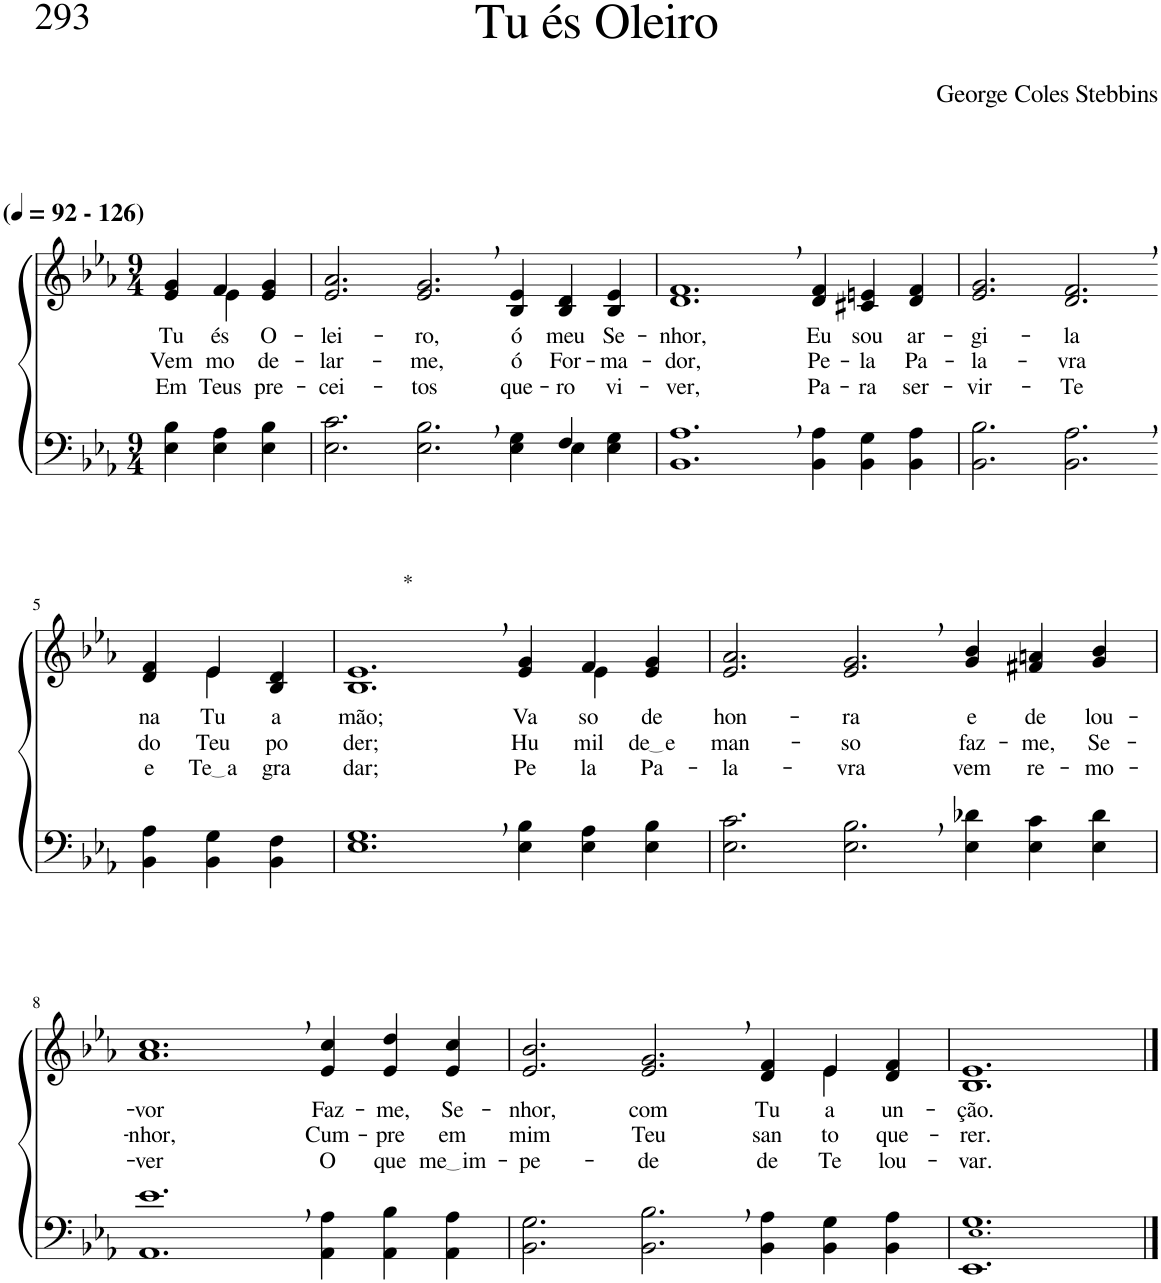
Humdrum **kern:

**kern	**kern	**text	**text	**text
*part2	*part1	*part1	*part1	*part1
*staff2	*staff1	*staff1	*staff1	*staff1
*I"Parte III e IV	*I"Parte I e II	*	*	*
*clefF4	*clefG2	*	*	*
*k[b-e-a-]	*k[b-e-a-]	*	*	*
*M9/4	*M9/4	*	*	*
*MM92	*MM92	*	*	*
=1	=1	=1	=1	=1
!	!LO:TX:a:B:t=(	!	!	!
!	!LO:TX:a:B:t=- 126)	!	!	!
!	!	!LO:LY:b	!LO:LY:b	!LO:LY:b
*	*^	*	*	*
4E-\ 4B-\	4e-/ 4g/	4ryy	Tu	Vem	Em
!	!	!	!LO:LY:b	!LO:LY:b	!LO:LY:b
4E-\ 4A-\	4f/	4e-\	és	mo-	Teus
!	!	!	!LO:LY:b	!LO:LY:b	!LO:LY:b
4E-\ 4B-\	4e-/ 4g/	4ryy	O-	-de-	pre-
=2	=2	=2	=2	=2	=2
*^	*	*	*	*	*
!	!	!	!	!LO:LY:b	!LO:LY:b	!LO:LY:b
*	*	*v	*v	*	*	*
2.E-\ 2.c\	1..ryy	2.e-/ 2.a-/	-lei-	-lar-	-cei-
!	!	!	!LO:LY:b	!LO:LY:b	!LO:LY:b
2.E-\, 2.B-\,	.	2.e-/, 2.g/,	-ro,	-me,	-tos
!	!	!	!LO:LY:b	!LO:LY:b	!LO:LY:b
4E-\ 4G\	.	4B-/ 4e-/	ó	ó	que-
!	!	!	!LO:LY:b	!LO:LY:b	!LO:LY:b
4E-\	4F/	4B-/ 4d/	meu	For-	-ro
!	!	!	!LO:LY:b	!LO:LY:b	!LO:LY:b
4E-\ 4G\	4ryy	4B-/ 4e-/	Se-	-ma-	vi-
=3	=3	=3	=3	=3	=3
!	!	!	!LO:LY:b	!LO:LY:b	!LO:LY:b
*v	*v	*	*	*	*
1.BB-, 1.A-,	1.d, 1.f,	-nhor,	-dor,	-ver,
!	!	!LO:LY:b	!LO:LY:b	!LO:LY:b
4BB-\ 4A-\	4d/ 4f/	Eu	Pe-	Pa-
!	!	!LO:LY:b	!LO:LY:b	!LO:LY:b
4BB-\ 4G\	4c#X/ 4en/	sou	-la	-ra
!	!	!LO:LY:b	!LO:LY:b	!LO:LY:b
4BB-\ 4A-\	4d/ 4f/	ar-	Pa-	ser-
=4	=4	=4	=4	=4
!	!	!LO:LY:b	!LO:LY:b	!LO:LY:b
2.BB-\ 2.B-\	2.e-/ 2.g/	-gi-	-la-	-vir-
!	!	!LO:LY:b	!LO:LY:b	!LO:LY:b
2.BB-\, 2.A-\,	2.d/, 2.f/,	-la	-vra	-Te
!!LO:LB:g=z
=5-	=5-	=5-	=5-	=5-
*	*^	*	*	*
!	!	!	!LO:LY:b	!LO:LY:b	!LO:LY:b
4BB-\ 4A-\	4ryy	4d/ 4f/	-na	do	e
!	!	!	!LO:LY:b	!LO:LY:b	!LO:LY:b
4BB-\ 4G\	4e-\	4e-/	Tu-	Teu	Te a
!	!	!	!LO:LY:b	!LO:LY:b	!LO:LY:b
4BB-\ 4F\	4ryy	4B-/ 4d/	a	po-	-gra-
=6	=6	=6	=6	=6	=6
!	!LO:TX:a:t=*	!	!	!	!
!	!	!	!LO:LY:b	!LO:LY:b	!LO:LY:b
1.E-, 1.G,	1.B-, 1.e-,	1..ryy	-mão;	-der;	-dar;
!	!	!	!LO:LY:b	!LO:LY:b	!LO:LY:b
4E-\ 4B-\	4e-/ 4g/	.	Va-	Hu-	Pe-
!	!	!	!LO:LY:b	!LO:LY:b	!LO:LY:b
4E-\ 4A-\	4f/	4e-\	-so	mil-	-la
!	!	!	!LO:LY:b	!LO:LY:b	!LO:LY:b
4E-\ 4B-\	4e-/ 4g/	4ryy	de	de e	-Pa-
=7	=7	=7	=7	=7	=7
!	!	!	!LO:LY:b	!LO:LY:b	!LO:LY:b
*	*v	*v	*	*	*
2.E-\ 2.c\	2.e-/ 2.a-/	hon-	man-	-la-
!	!	!LO:LY:b	!LO:LY:b	!LO:LY:b
2.E-\, 2.B-\,	2.e-/, 2.g/,	-ra	-so	-vra
!	!	!LO:LY:b	!LO:LY:b	!LO:LY:b
4E-\ 4d-X\	4g/ 4b-/	e	faz-	vem
!	!	!LO:LY:b	!LO:LY:b	!LO:LY:b
4E-\ 4c\	4f#X/ 4an/	de	-me,	re-
!	!	!LO:LY:b	!LO:LY:b	!LO:LY:b
4E-\ 4d-\	4g/ 4b-/	lou-	Se-	-mo-
!!LO:LB:g=z
=8	=8	=8	=8	=8
!	!	!LO:LY:b	!LO:LY:b	!LO:LY:b
1.AA-, 1.e-,	1.a-, 1.cc,	-vor	-nhor,	-ver
!	!	!LO:LY:b	!LO:LY:b	!LO:LY:b
4AA-\ 4A-\	4e-/ 4cc/	Faz-	Cum-	O
!	!	!LO:LY:b	!LO:LY:b	!LO:LY:b
4AA-\ 4B-\	4e-/ 4dd/	-me,	-pre	que
!	!	!LO:LY:b	!LO:LY:b	!LO:LY:b
4AA-\ 4A-\	4e-/ 4cc/	Se-	em	me im
=9	=9	=9	=9	=9
!	!	!LO:LY:b	!LO:LY:b	!LO:LY:b
*	*^	*	*	*
2.BB-\ 2.G\	2.e-/ 2.b-/	1..ryy	-nhor,	mim	-pe-
!	!	!	!LO:LY:b	!LO:LY:b	!LO:LY:b
2.BB-\, 2.B-\,	2.e-/, 2.g/,	.	com	Teu	-de
!	!	!	!LO:LY:b	!LO:LY:b	!LO:LY:b
4BB-\ 4A-\	4d/ 4f/	.	Tu-	san-	de
!	!	!	!LO:LY:b	!LO:LY:b	!LO:LY:b
4BB-\ 4G\	4e-/	4e-\	a	-to	Te
!	!	!	!LO:LY:b	!LO:LY:b	!LO:LY:b
4BB-\ 4A-\	4d/ 4f/	4ryy	un-	que-	lou-
=10	=10	=10	=10	=10	=10
!	!	!	!LO:LY:b	!LO:LY:b	!LO:LY:b
*	*v	*v	*	*	*
1.EE- 1.E-! 1.G	1.B- 1.e-	-ção.	-rer.	-var.
==	==	==	==	==
*-	*-	*-	*-	*-
